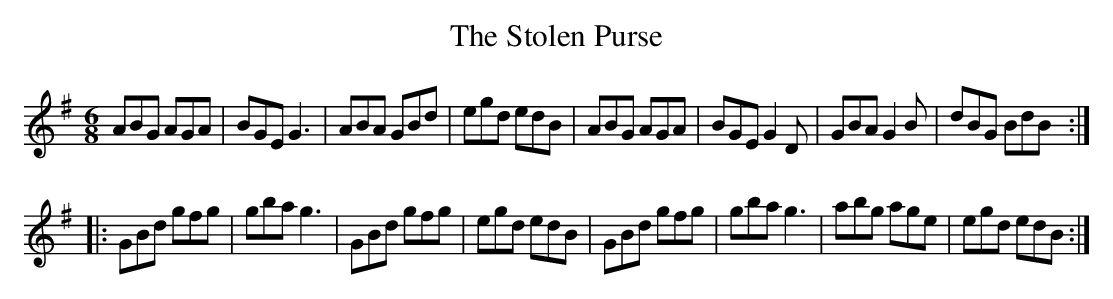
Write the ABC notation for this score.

X:1
T:Stolen Purse, The
M:6/8
L:1/8
K:G
ABG AGA|BGE G3 |ABA GBd|egd edB|ABG AGA|BGE G2 D|GBA G2 B|dBG BdB :|
|:GBd gfg|gba g3 |GBd gfg|egd edB|GBd gfg|gba g3 |abg age|egd edB :|
